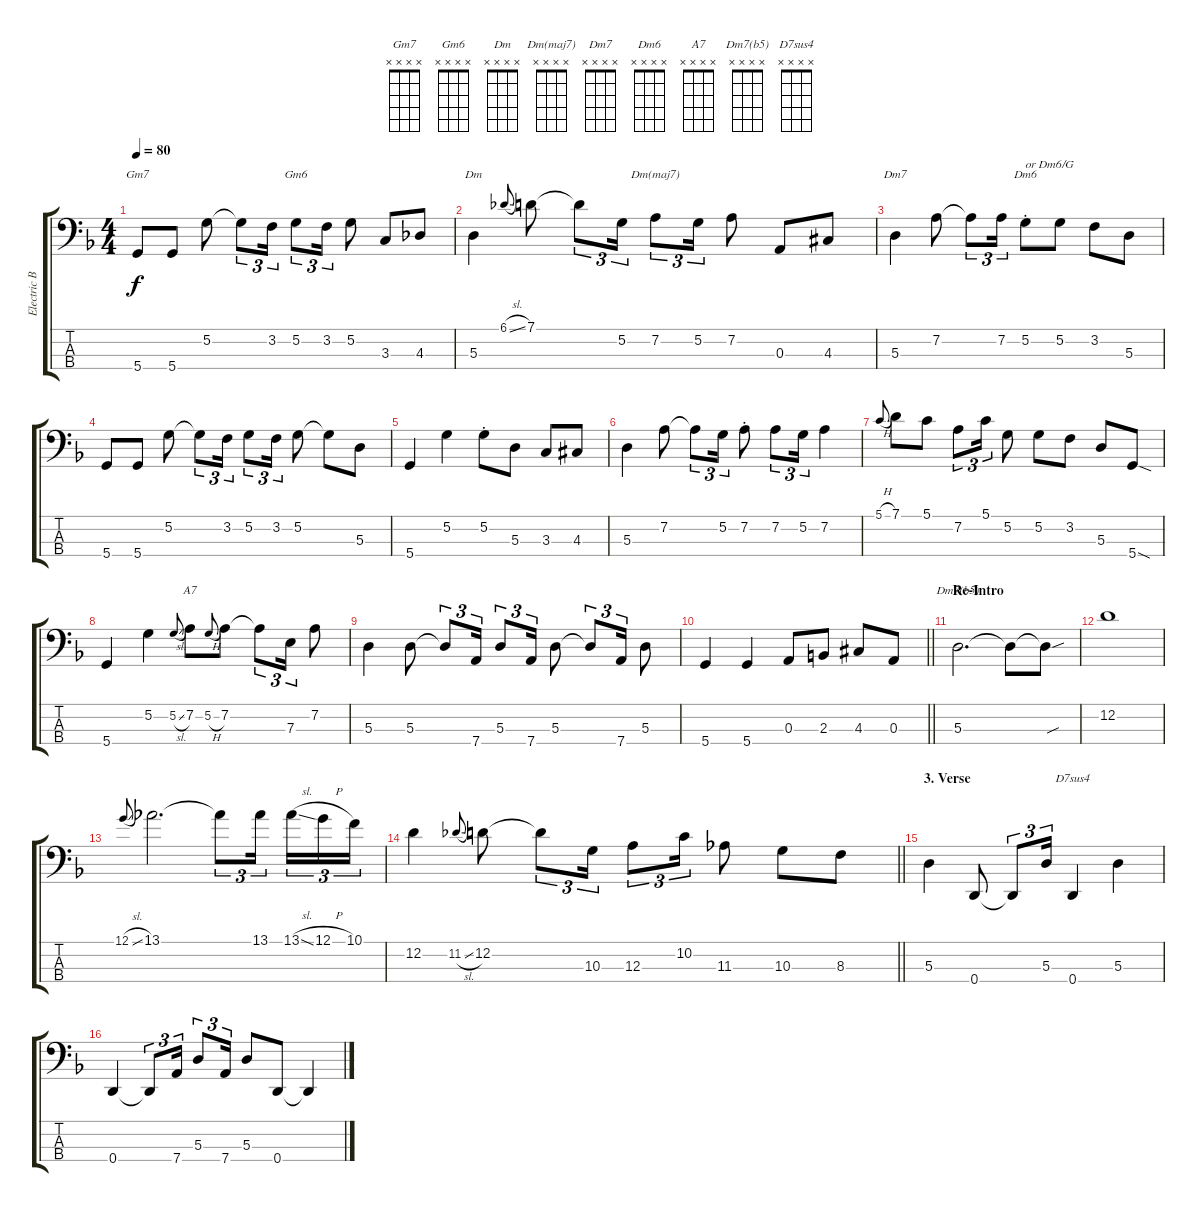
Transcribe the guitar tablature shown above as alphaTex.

\track ("Electric Bass" "Electric B") {instrument electricbasspick}
\staff {score tabs}
\tuning (G2 D2 A1 D1) {hide}
\chord ("Gm7" x x x x)
\chord ("Gm6" x x x x)
\chord ("Dm" x x x x)
\chord ("Dm(maj7)" x x x x)
\chord ("Dm7" x x x x)
\chord ("Dm6" x x x x)
\chord ("A7" x x x x)
\chord ("Dm7(b5)" x x x x)
\chord ("D7sus4" x x x x)
\ts (4 4)
\tempo 80
\clef f4
\ks dminor
5.4.8{ch "Gm7" dy f} 5.4.8 5.2.8 5.2{t}.8{tu (3 2)} 3.2.16{tu (3 2)} 5.2.8{tu (3 2) ch "Gm6"} 3.2.16{tu (3 2)} 5.2.8 3.3.8 4.3.8 |
5.3.4{ch "Dm"} 6.1{sl}.8{gr onbeat} 7.1.8 7.1{t}.8{tu (3 2)} 5.2.16{tu (3 2)} 7.2.8{tu (3 2) ch "Dm(maj7)"} 5.2.16{tu (3 2)} 7.2.8 0.3.8 4.3{acc #}.8 |
5.3.4{ch "Dm7"} 7.2.8 7.2{t}.8{tu (3 2)} 7.2.16{tu (3 2)} 5.2{st}.8{ch "Dm6" txt "or Dm6/G"} 5.2.8 3.2.8 5.3.8 |
5.4.8 5.4.8 5.2.8 5.2{t}.8{tu (3 2)} 3.2.16{tu (3 2)} 5.2.8{tu (3 2)} 3.2.16{tu (3 2)} 5.2.8 5.2{t}.8 5.3.8 |
5.4.4 5.2.4 5.2{st}.8 5.3.8 3.3.8 4.3{acc #}.8 |
5.3.4 7.2.8 7.2{t}.8{tu (3 2)} 5.2.16{tu (3 2)} 7.2{st}.8 7.2.8{tu (3 2)} 5.2.16{tu (3 2)} 7.2.4 |
5.1{h}.8{gr onbeat} 7.1.8 5.1.8 7.2.8{tu (3 2)} 5.1.16{tu (3 2)} 5.2.8 5.2.8 3.2.8 5.3.8 5.4{sod}.8 |
5.4.4 5.2.4 5.2{sl}.8{gr onbeat} 7.2.8{ch "A7"} 5.2{h}.8{gr onbeat} 7.2.8 7.2{t}.8{tu (3 2)} 7.3.16{tu (3 2)} 7.2.8 |
5.3.4 5.3.8 5.3{t}.8{tu (3 2)} 7.4.16{tu (3 2)} 5.3.8{tu (3 2)} 7.4.16{tu (3 2)} 5.3.8 5.3{t}.8{tu (3 2)} 7.4.16{tu (3 2)} 5.3.8 |
\barLineRight lightlight
5.4.4 5.4.4 0.3.8 2.3.8 4.3{acc #}.8 0.3.8 |
\section ("" "Re-Intro")
5.3.2{d ch "Dm7(b5)"} 5.3{t}.8 5.3{sou t}.8 |
12.2.1 |
12.1{sl}.8{gr onbeat} 13.1.2{d} 13.1{t}.8{tu (3 2)} 13.1.16{tu (3 2) beam splitsecondary} 13.1{sl}.16{tu (3 2)} 12.1{h}.16{tu (3 2)} 10.1.16{tu (3 2)} |
\barLineRight lightlight
12.2.4 11.2{sl}.8{gr onbeat} 12.2.8 12.2{t}.8{tu (3 2)} 10.3.16{tu (3 2)} 12.3.8{tu (3 2)} 10.2.16{tu (3 2)} 11.3.8 10.3.8 8.3.8 |
\section ("" "3. Verse")
5.3.4 0.4.8 0.4{t}.8{tu (3 2)} 5.3.16{tu (3 2)} 0.4.4{ch "D7sus4"} 5.3.4 |
0.4.4 0.4{t}.8{tu (3 2)} 7.4.16{tu (3 2)} 5.3.8{tu (3 2)} 7.4.16{tu (3 2)} 5.3.8 0.4.8 0.4{t}.4
